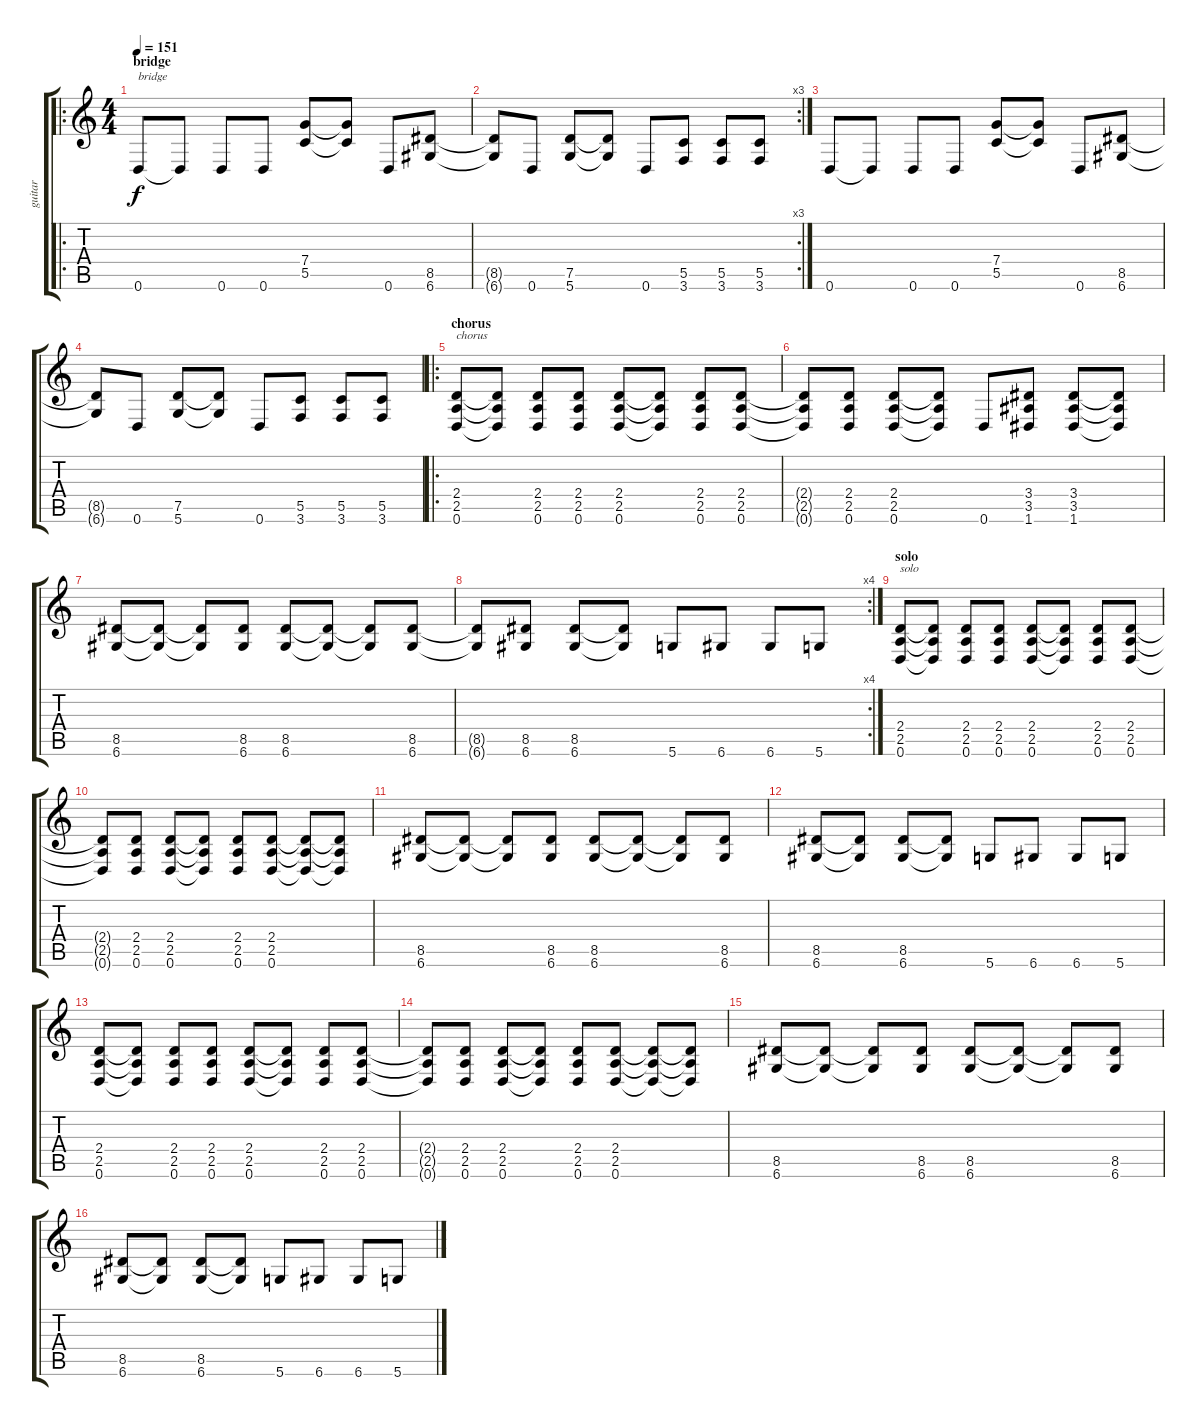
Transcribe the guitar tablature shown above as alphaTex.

\track ("guitar" "guitar") {instrument overdrivenguitar}
\staff {score tabs}
\tuning (D4 A3 F3 C3 G2 D2) {hide}
\ro
\ts (4 4)
\section ("" "bridge")
\tempo 151
\clef g2
\ks c
0.6.8{txt "bridge" dy f} 0.6{t}.8 0.6.8 0.6.8 (7.4 5.5).8 (7.4{t} 5.5{t}).8 0.6.8 (8.5 6.6).8 |
\rc 3
(8.5{t} 6.6{t}).8 0.6.8 (7.5 5.6).8 (7.5{t} 5.6{t}).8 0.6.8 (5.5 3.6).8 (5.5 3.6).8 (5.5 3.6).8 |
0.6.8 0.6{t}.8 0.6.8 0.6.8 (7.4 5.5).8 (7.4{t} 5.5{t}).8 0.6.8 (8.5 6.6).8 |
(8.5{t} 6.6{t}).8 0.6.8 (7.5 5.6).8 (7.5{t} 5.6{t}).8 0.6.8 (5.5 3.6).8 (5.5 3.6).8 (5.5 3.6).8 |
\ro
\section ("" "chorus")
(2.4 2.5 0.6).8{txt "chorus"} (2.4{t} 2.5{t} 0.6{t}).8 (2.4 2.5 0.6).8 (2.4 2.5 0.6).8 (2.4 2.5 0.6).8 (2.4{t} 2.5{t} 0.6{t}).8 (2.4 2.5 0.6).8 (2.4 2.5 0.6).8 |
(2.4{t} 2.5{t} 0.6{t}).8 (2.4 2.5 0.6).8 (2.4 2.5 0.6).8 (2.4{t} 2.5{t} 0.6{t}).8 0.6.8 (3.4 3.5 1.6).8 (3.4 3.5 1.6).8 (3.4{t} 3.5{t} 1.6{t}).8 |
(8.5 6.6).8 (8.5{t} 6.6{t}).8 (8.5{t} 6.6{t}).8 (8.5 6.6).8 (8.5 6.6).8 (8.5{t} 6.6{t}).8 (8.5{t} 6.6{t}).8 (8.5 6.6).8 |
\rc 4
(8.5{t} 6.6{t}).8 (8.5 6.6).8 (8.5 6.6).8 (8.5{t} 6.6{t}).8 5.6.8 6.6.8 6.6.8 5.6.8 |
\section ("" "solo")
(2.4 2.5 0.6).8{txt "solo"} (2.4{t} 2.5{t} 0.6{t}).8 (2.4 2.5 0.6).8 (2.4 2.5 0.6).8 (2.4 2.5 0.6).8 (2.4{t} 2.5{t} 0.6{t}).8 (2.4 2.5 0.6).8 (2.4 2.5 0.6).8 |
(2.4{t} 2.5{t} 0.6{t}).8 (2.4 2.5 0.6).8 (2.4 2.5 0.6).8 (2.4{t} 2.5{t} 0.6{t}).8 (2.4 2.5 0.6).8 (2.4 2.5 0.6).8 (2.4{t} 2.5{t} 0.6{t}).8 (2.4{t} 2.5{t} 0.6{t}).8 |
(8.5 6.6).8 (8.5{t} 6.6{t}).8 (8.5{t} 6.6{t}).8 (8.5 6.6).8 (8.5 6.6).8 (8.5{t} 6.6{t}).8 (8.5{t} 6.6{t}).8 (8.5 6.6).8 |
(8.5 6.6).8 (8.5{t} 6.6{t}).8 (8.5 6.6).8 (8.5{t} 6.6{t}).8 5.6.8 6.6.8 6.6.8 5.6.8 |
(2.4 2.5 0.6).8 (2.4{t} 2.5{t} 0.6{t}).8 (2.4 2.5 0.6).8 (2.4 2.5 0.6).8 (2.4 2.5 0.6).8 (2.4{t} 2.5{t} 0.6{t}).8 (2.4 2.5 0.6).8 (2.4 2.5 0.6).8 |
(2.4{t} 2.5{t} 0.6{t}).8 (2.4 2.5 0.6).8 (2.4 2.5 0.6).8 (2.4{t} 2.5{t} 0.6{t}).8 (2.4 2.5 0.6).8 (2.4 2.5 0.6).8 (2.4{t} 2.5{t} 0.6{t}).8 (2.4{t} 2.5{t} 0.6{t}).8 |
(8.5 6.6).8 (8.5{t} 6.6{t}).8 (8.5{t} 6.6{t}).8 (8.5 6.6).8 (8.5 6.6).8 (8.5{t} 6.6{t}).8 (8.5{t} 6.6{t}).8 (8.5 6.6).8 |
(8.5 6.6).8 (8.5{t} 6.6{t}).8 (8.5 6.6).8 (8.5{t} 6.6{t}).8 5.6.8 6.6.8 6.6.8 5.6.8
